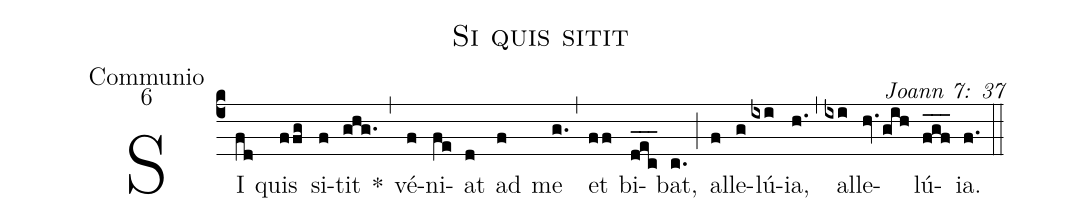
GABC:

name: Si quis sitit;
office-part: Communio;
mode: 6;
commentary: Joann 7: 37;
%%
(c4) SI(fd) quis(ffg) si(f)tit(ghg.) *(,)
vé(f)ni(fe)at(d) ad(f) me(g.) (,) et(ff) bi(d_e_c_)bat,(c.) (;) al(f)le(g)lú(ixi)ia,(h.) (,) al(ixi)le(hv.gih)lú(f_g_f_)ia.(f.) (::)
